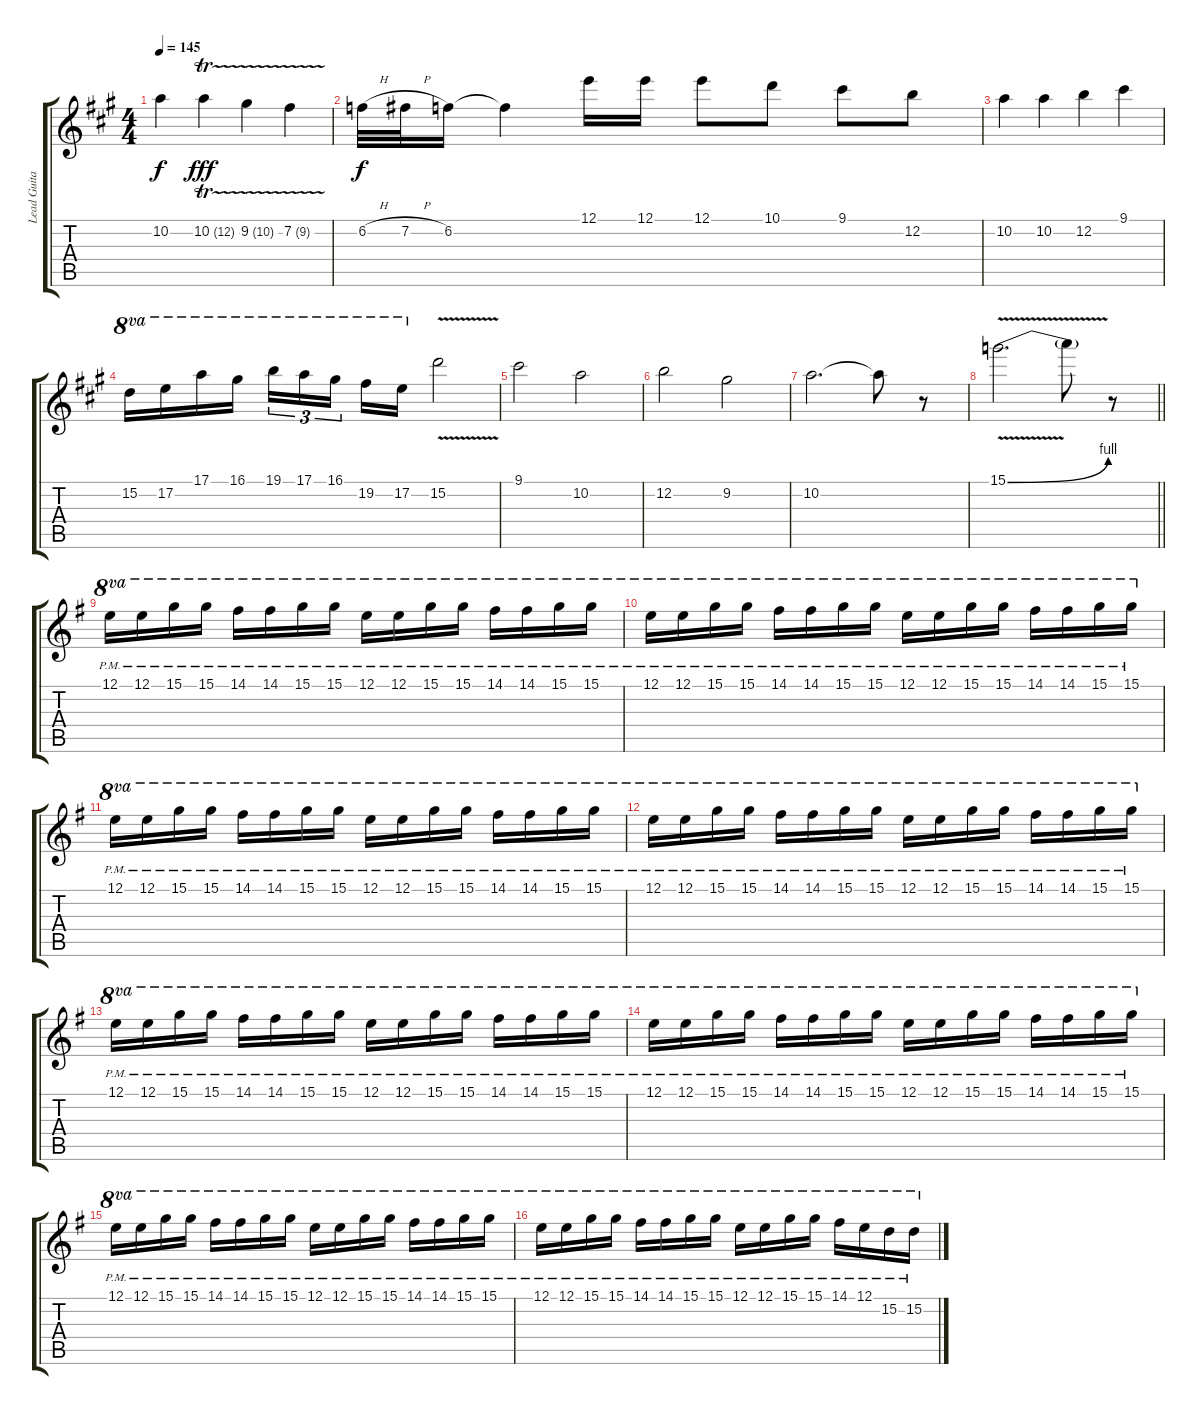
\track ("Lead Guitar 1" "Lead Guita") {instrument overdrivenguitar}
\staff {score tabs}
\tuning (E4 B3 G3 D3 A2 E2) {hide}
\ts (4 4)
\tempo 145
\clef g2
\ks f#minor
10.2.4{dy f} 10.2{tr (12 32)}.4{dy fff} 9.2{tr (10 32)}.4 7.2{tr (9 32)}.4 |
6.2{h}.32{dy f} 7.2{h}.32 6.2.16 6.2{t}.4 12.1.16 12.1.16 12.1.8 10.1.8 9.1.8 12.2.8 |
10.2.4 10.2.4 12.2.4 9.1.4 |
15.2.16{ot 8va} 17.2.16{ot 8va} 17.1.16{ot 8va} 16.1.16{ot 8va} 19.1.16{tu (3 2) ot 8va} 17.1.16{tu (3 2) ot 8va} 16.1.16{tu (3 2) ot 8va beam splitsecondary} 19.2.16{ot 8va} 17.2.16{ot 8va} 15.2{v}.2 |
9.1.2 10.2.2 |
12.2.2 9.2.2 |
10.2.2{d} 10.2{t}.8 r.8 |
\barLineRight lightlight
15.1{be (bend 0 0 60 4) v}.2{d} 15.1{t}.8 r.8 |
\ks eminor
12.1{pm}.16{ot 8va} 12.1{pm}.16{ot 8va} 15.1{pm}.16{ot 8va} 15.1{pm}.16{ot 8va} 14.1{pm}.16{ot 8va} 14.1{pm}.16{ot 8va} 15.1{pm}.16{ot 8va} 15.1{pm}.16{ot 8va} 12.1{pm}.16{ot 8va} 12.1{pm}.16{ot 8va} 15.1{pm}.16{ot 8va} 15.1{pm}.16{ot 8va} 14.1{pm}.16{ot 8va} 14.1{pm}.16{ot 8va} 15.1{pm}.16{ot 8va} 15.1{pm}.16{ot 8va} |
12.1{pm}.16{ot 8va} 12.1{pm}.16{ot 8va} 15.1{pm}.16{ot 8va} 15.1{pm}.16{ot 8va} 14.1{pm}.16{ot 8va} 14.1{pm}.16{ot 8va} 15.1{pm}.16{ot 8va} 15.1{pm}.16{ot 8va} 12.1{pm}.16{ot 8va} 12.1{pm}.16{ot 8va} 15.1{pm}.16{ot 8va} 15.1{pm}.16{ot 8va} 14.1{pm}.16{ot 8va} 14.1{pm}.16{ot 8va} 15.1{pm}.16{ot 8va} 15.1{pm}.16{ot 8va} |
12.1{pm}.16{ot 8va} 12.1{pm}.16{ot 8va} 15.1{pm}.16{ot 8va} 15.1{pm}.16{ot 8va} 14.1{pm}.16{ot 8va} 14.1{pm}.16{ot 8va} 15.1{pm}.16{ot 8va} 15.1{pm}.16{ot 8va} 12.1{pm}.16{ot 8va} 12.1{pm}.16{ot 8va} 15.1{pm}.16{ot 8va} 15.1{pm}.16{ot 8va} 14.1{pm}.16{ot 8va} 14.1{pm}.16{ot 8va} 15.1{pm}.16{ot 8va} 15.1{pm}.16{ot 8va} |
12.1{pm}.16{ot 8va} 12.1{pm}.16{ot 8va} 15.1{pm}.16{ot 8va} 15.1{pm}.16{ot 8va} 14.1{pm}.16{ot 8va} 14.1{pm}.16{ot 8va} 15.1{pm}.16{ot 8va} 15.1{pm}.16{ot 8va} 12.1{pm}.16{ot 8va} 12.1{pm}.16{ot 8va} 15.1{pm}.16{ot 8va} 15.1{pm}.16{ot 8va} 14.1{pm}.16{ot 8va} 14.1{pm}.16{ot 8va} 15.1{pm}.16{ot 8va} 15.1{pm}.16{ot 8va} |
12.1{pm}.16{ot 8va} 12.1{pm}.16{ot 8va} 15.1{pm}.16{ot 8va} 15.1{pm}.16{ot 8va} 14.1{pm}.16{ot 8va} 14.1{pm}.16{ot 8va} 15.1{pm}.16{ot 8va} 15.1{pm}.16{ot 8va} 12.1{pm}.16{ot 8va} 12.1{pm}.16{ot 8va} 15.1{pm}.16{ot 8va} 15.1{pm}.16{ot 8va} 14.1{pm}.16{ot 8va} 14.1{pm}.16{ot 8va} 15.1{pm}.16{ot 8va} 15.1{pm}.16{ot 8va} |
12.1{pm}.16{ot 8va} 12.1{pm}.16{ot 8va} 15.1{pm}.16{ot 8va} 15.1{pm}.16{ot 8va} 14.1{pm}.16{ot 8va} 14.1{pm}.16{ot 8va} 15.1{pm}.16{ot 8va} 15.1{pm}.16{ot 8va} 12.1{pm}.16{ot 8va} 12.1{pm}.16{ot 8va} 15.1{pm}.16{ot 8va} 15.1{pm}.16{ot 8va} 14.1{pm}.16{ot 8va} 14.1{pm}.16{ot 8va} 15.1{pm}.16{ot 8va} 15.1{pm}.16{ot 8va} |
12.1{pm}.16{ot 8va} 12.1{pm}.16{ot 8va} 15.1{pm}.16{ot 8va} 15.1{pm}.16{ot 8va} 14.1{pm}.16{ot 8va} 14.1{pm}.16{ot 8va} 15.1{pm}.16{ot 8va} 15.1{pm}.16{ot 8va} 12.1{pm}.16{ot 8va} 12.1{pm}.16{ot 8va} 15.1{pm}.16{ot 8va} 15.1{pm}.16{ot 8va} 14.1{pm}.16{ot 8va} 14.1{pm}.16{ot 8va} 15.1{pm}.16{ot 8va} 15.1{pm}.16{ot 8va} |
12.1{pm}.16{ot 8va} 12.1{pm}.16{ot 8va} 15.1{pm}.16{ot 8va} 15.1{pm}.16{ot 8va} 14.1{pm}.16{ot 8va} 14.1{pm}.16{ot 8va} 15.1{pm}.16{ot 8va} 15.1{pm}.16{ot 8va} 12.1{pm}.16{ot 8va} 12.1{pm}.16{ot 8va} 15.1{pm}.16{ot 8va} 15.1{pm}.16{ot 8va} 14.1{pm}.16{ot 8va} 12.1{pm}.16{ot 8va} 15.2{pm}.16{ot 8va} 15.2{pm}.16{ot 8va}
